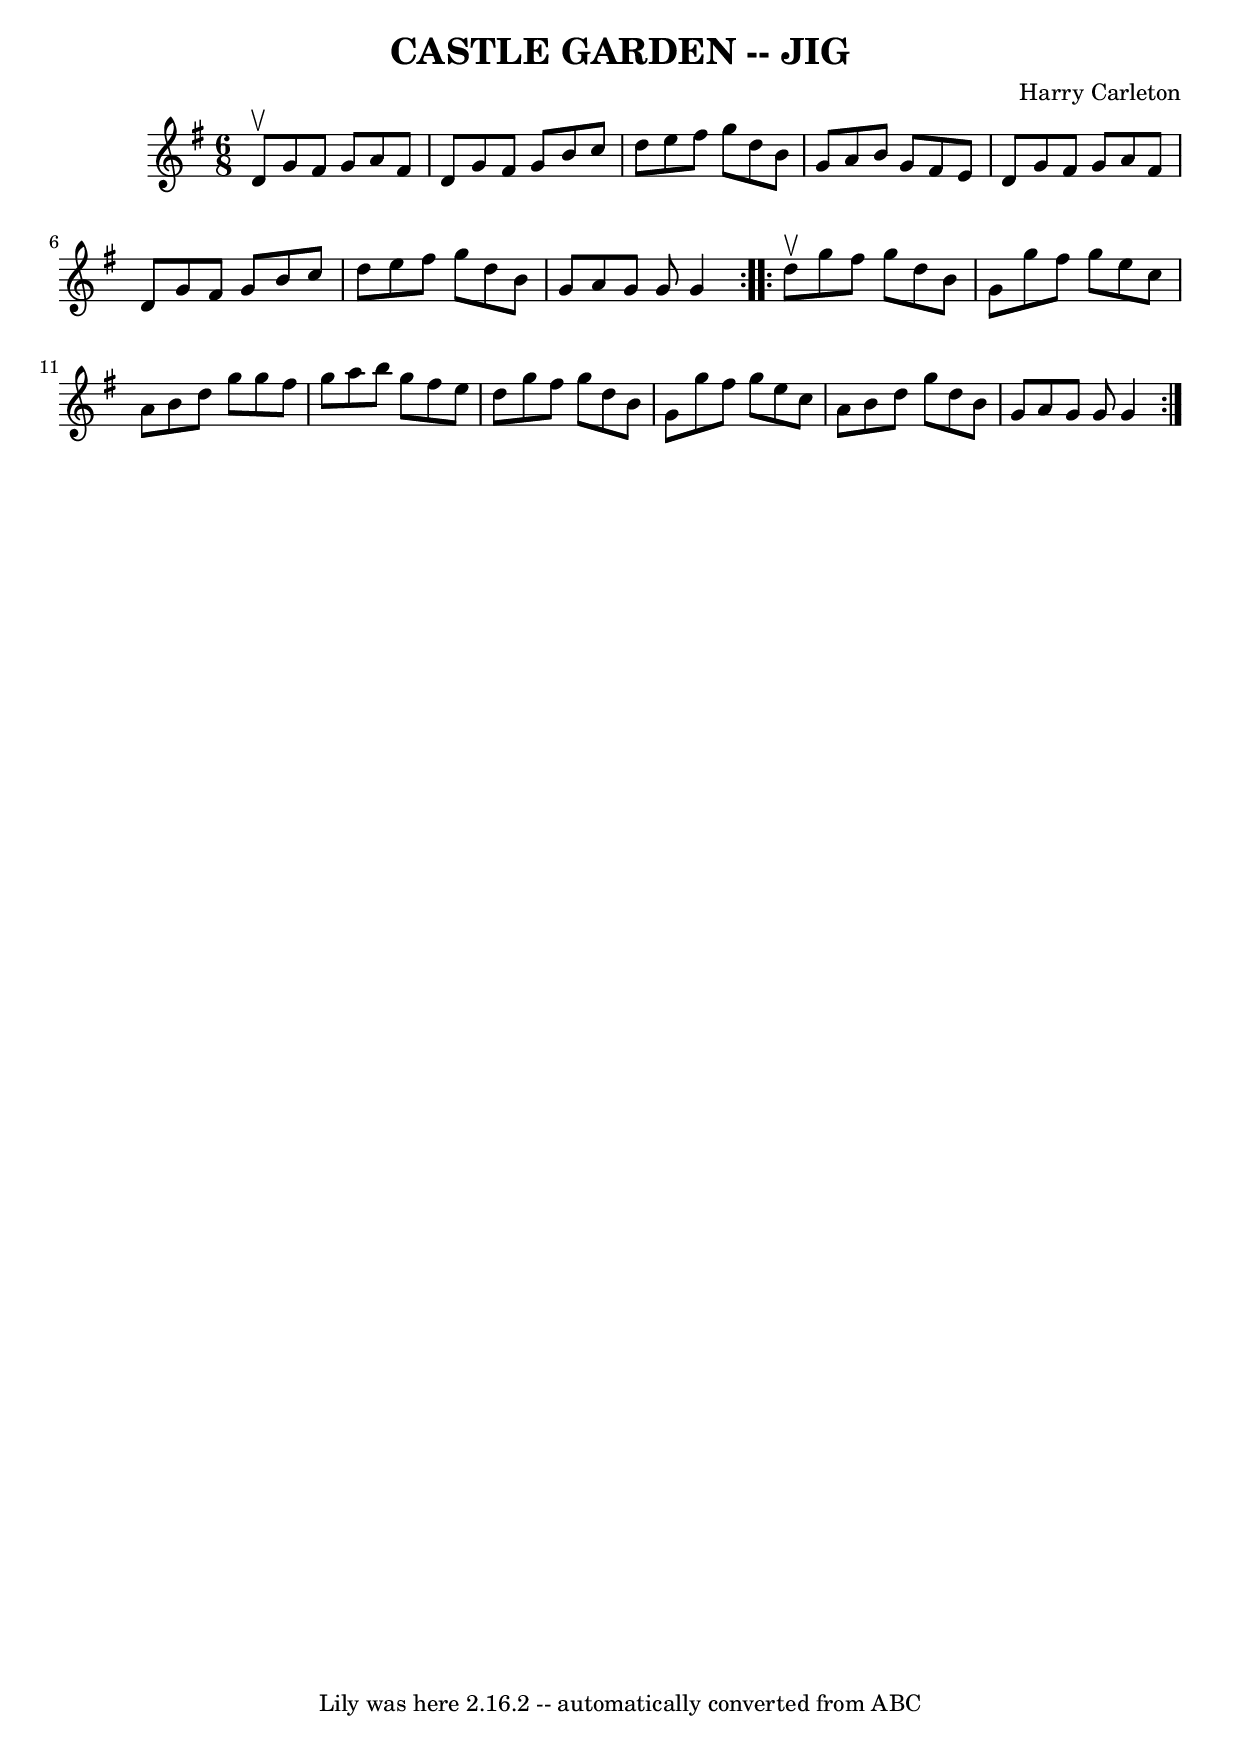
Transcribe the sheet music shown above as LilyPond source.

\version "2.7.40"
\include "Mammoth.ily"
\header {
	book = "Ryan's Mammoth Collection of Fiddle Tunes"
	composer = "Harry Carleton"
	crossRefNumber = "1"
	footnotes = ""
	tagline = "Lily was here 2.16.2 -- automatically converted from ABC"
	title = "CASTLE GARDEN -- JIG"
}
voicedefault =  {
\set Score.defaultBarType = "empty"

\repeat volta 2 {
\time 6/8 \key g \major d'8^\upbow       |
 g'8 fis'8 g'8    
a'8 fis'8 d'8    |
 g'8 fis'8 g'8 b'8 c''8 d''8    
|
 e''8 fis''8 g''8 d''8 b'8 g'8    |
 a'8    
b'8 g'8 fis'8 e'8 d'8        |
 g'8 fis'8 g'8 a'8  
 fis'8 d'8    |
 g'8 fis'8 g'8 b'8 c''8 d''8    
|
 e''8 fis''8 g''8 d''8 b'8 g'8    |
 a'8    
g'8 g'8 g'4    }     \repeat volta 2 { d''8^\upbow       |
   
g''8 fis''8 g''8 d''8 b'8 g'8    |
 g''8 fis''8    
g''8 e''8 c''8 a'8    |
 b'8 d''8 g''8 g''8 fis''8 
 g''8    |
 a''8 b''8 g''8 fis''8 e''8 d''8        
|
 g''8 fis''8 g''8 d''8 b'8 g'8    |
 g''8    
fis''8 g''8 e''8 c''8 a'8    |
 b'8 d''8 g''8 d''8 
 b'8 g'8    |
 a'8 g'8 g'8 g'4    }   
}

\score{
    <<

	\context Staff="default"
	{
	    \voicedefault 
	}

    >>
	\layout {
	}
	\midi {}
}
